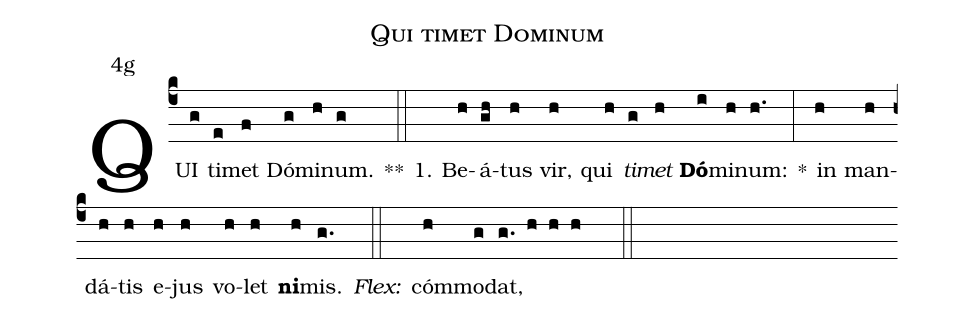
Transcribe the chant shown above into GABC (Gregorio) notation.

name:Qui timet Dominum;
office-part:Antiphona;
mode:4;
annotation:4g;
%%
(c4) QUI(g) ti(e)met(f) Dó(g)mi(h)num.(g)  **(::) 1. Be(h)á(gh)tus(h) vir,(h) qui(h) <i>ti</i>(g)<i>met</i>(h) <b>Dó</b>(i)mi(h)num:(h.) *(:) in(h) man(h)dá(h)tis(h) e(h)jus(h) vo(h)let(h) <b>ni</b>(h)mis.(g.)
<i>Flex:</i>(::)  cóm(h)mo(g)dat, (g. h h h  ::)
